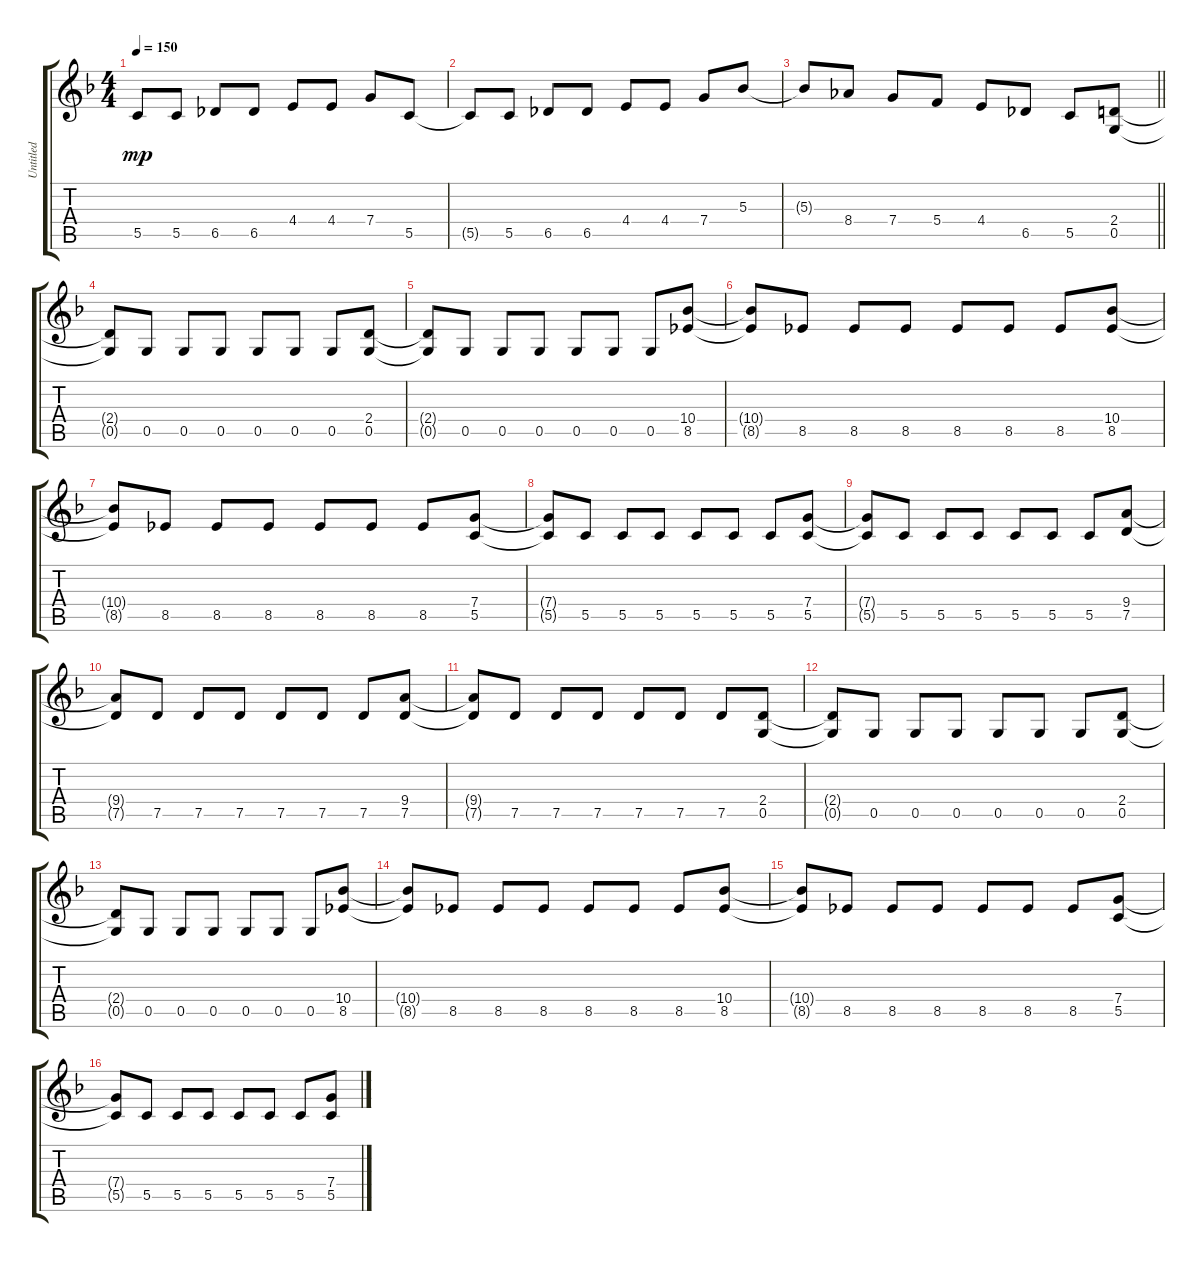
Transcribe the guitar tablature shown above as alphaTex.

\track ("Untitled" "Untitled") {instrument distortionguitar}
\staff {score tabs}
\tuning (D4 A3 F3 C3 G2 D2) {hide}
\ts (4 4)
\tempo 150
\clef g2
\ks f
5.5{t}.8{dy mp} 5.5.8 6.5.8 6.5.8 4.4.8 4.4.8 7.4.8 5.5.8 |
5.5{t}.8 5.5.8 6.5.8 6.5.8 4.4.8 4.4.8 7.4.8 5.3.8 |
\barLineRight lightlight
5.3{t}.8 8.4.8 7.4.8 5.4.8 4.4.8 6.5.8 5.5.8 (2.4 0.5).8 |
(2.4{t} 0.5{t}).8 0.5.8 0.5.8 0.5.8 0.5.8 0.5.8 0.5.8 (2.4 0.5).8 |
(2.4{t} 0.5{t}).8 0.5.8 0.5.8 0.5.8 0.5.8 0.5.8 0.5.8 (10.4 8.5).8 |
(10.4{t} 8.5{t}).8 8.5.8 8.5.8 8.5.8 8.5.8 8.5.8 8.5.8 (10.4 8.5).8 |
(10.4{t} 8.5{t}).8 8.5.8 8.5.8 8.5.8 8.5.8 8.5.8 8.5.8 (7.4 5.5).8 |
(7.4{t} 5.5{t}).8 5.5.8 5.5.8 5.5.8 5.5.8 5.5.8 5.5.8 (7.4 5.5).8 |
(7.4{t} 5.5{t}).8 5.5.8 5.5.8 5.5.8 5.5.8 5.5.8 5.5.8 (9.4 7.5).8 |
(9.4{t} 7.5{t}).8 7.5.8 7.5.8 7.5.8 7.5.8 7.5.8 7.5.8 (9.4 7.5).8 |
(9.4{t} 7.5{t}).8 7.5.8 7.5.8 7.5.8 7.5.8 7.5.8 7.5.8 (2.4 0.5).8 |
(2.4{t} 0.5{t}).8 0.5.8 0.5.8 0.5.8 0.5.8 0.5.8 0.5.8 (2.4 0.5).8 |
(2.4{t} 0.5{t}).8 0.5.8 0.5.8 0.5.8 0.5.8 0.5.8 0.5.8 (10.4 8.5).8 |
(10.4{t} 8.5{t}).8 8.5.8 8.5.8 8.5.8 8.5.8 8.5.8 8.5.8 (10.4 8.5).8 |
(10.4{t} 8.5{t}).8 8.5.8 8.5.8 8.5.8 8.5.8 8.5.8 8.5.8 (7.4 5.5).8 |
(7.4{t} 5.5{t}).8 5.5.8 5.5.8 5.5.8 5.5.8 5.5.8 5.5.8 (7.4 5.5).8
